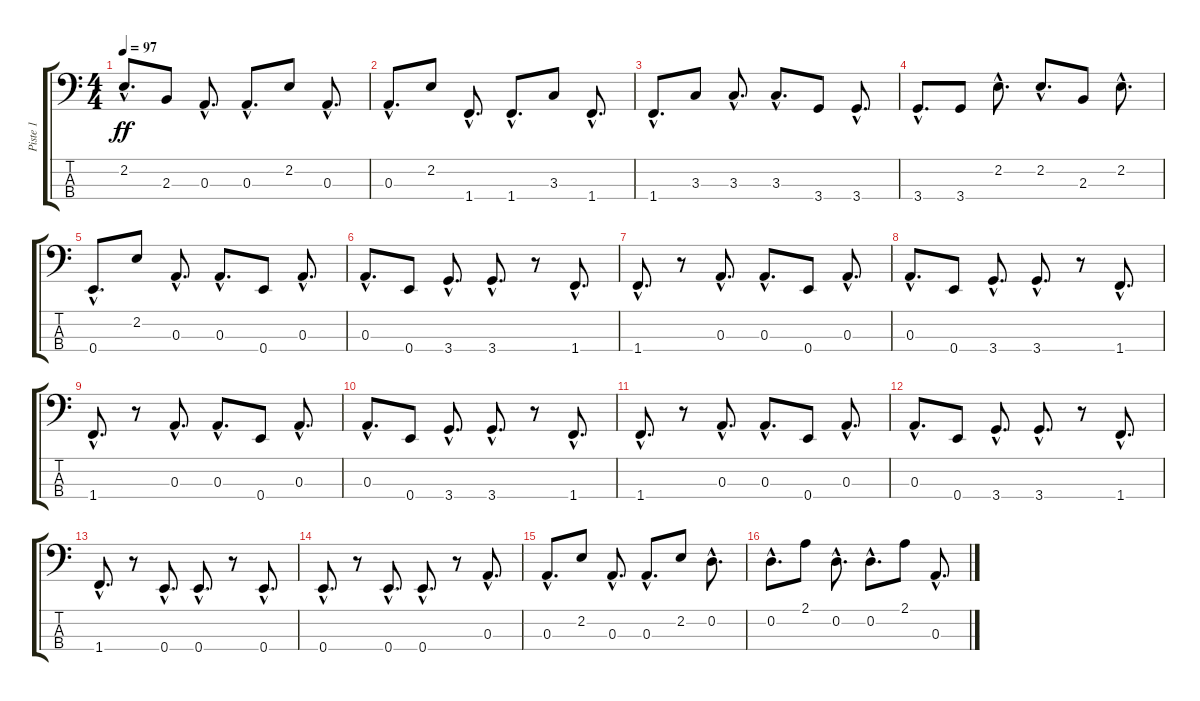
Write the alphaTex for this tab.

\track ("Piste 1" "Piste 1") {instrument electricbassfinger}
\staff {score tabs}
\tuning (G2 D2 A1 E1) {hide}
\ts (4 4)
\tempo 97
\clef f4
\ks c
2.2{hac}.8{d dy ff} 2.3.8 0.3{hac}.8{d} 0.3{hac}.8{d} 2.2.8 0.3{hac}.8{d} |
0.3{hac}.8{d} 2.2.8 1.4{hac}.8{d} 1.4{hac}.8{d} 3.3.8 1.4{hac}.8{d} |
1.4{hac}.8{d} 3.3.8 3.3{hac}.8{d} 3.3{hac}.8{d} 3.4.8 3.4{hac}.8{d} |
3.4{hac}.8{d} 3.4.8 2.2{hac}.8{d} 2.2{hac}.8{d} 2.3.8 2.2{hac}.8{d} |
0.4{hac}.8{d} 2.2.8 0.3{hac}.8{d} 0.3{hac}.8{d} 0.4.8 0.3{hac}.8{d} |
0.3{hac}.8{d} 0.4.8 3.4{hac}.8{d} 3.4{hac}.8{d} r.8 1.4{hac}.8{d} |
1.4{hac}.8{d} r.8 0.3{hac}.8{d} 0.3{hac}.8{d} 0.4.8 0.3{hac}.8{d} |
0.3{hac}.8{d} 0.4.8 3.4{hac}.8{d} 3.4{hac}.8{d} r.8 1.4{hac}.8{d} |
1.4{hac}.8{d} r.8 0.3{hac}.8{d} 0.3{hac}.8{d} 0.4.8 0.3{hac}.8{d} |
0.3{hac}.8{d} 0.4.8 3.4{hac}.8{d} 3.4{hac}.8{d} r.8 1.4{hac}.8{d} |
1.4{hac}.8{d} r.8 0.3{hac}.8{d} 0.3{hac}.8{d} 0.4.8 0.3{hac}.8{d} |
0.3{hac}.8{d} 0.4.8 3.4{hac}.8{d} 3.4{hac}.8{d} r.8 1.4{hac}.8{d} |
1.4{hac}.8{d} r.8 0.4{hac}.8{d} 0.4{hac}.8{d} r.8 0.4{hac}.8{d} |
0.4{hac}.8{d} r.8 0.4{hac}.8{d} 0.4{hac}.8{d} r.8 0.3{hac}.8{d} |
0.3{hac}.8{d} 2.2.8 0.3{hac}.8{d} 0.3{hac}.8{d} 2.2.8 0.2{hac}.8{d} |
0.2{hac}.8{d} 2.1.8 0.2{hac}.8{d} 0.2{hac}.8{d} 2.1.8 0.3{hac}.8{d}
